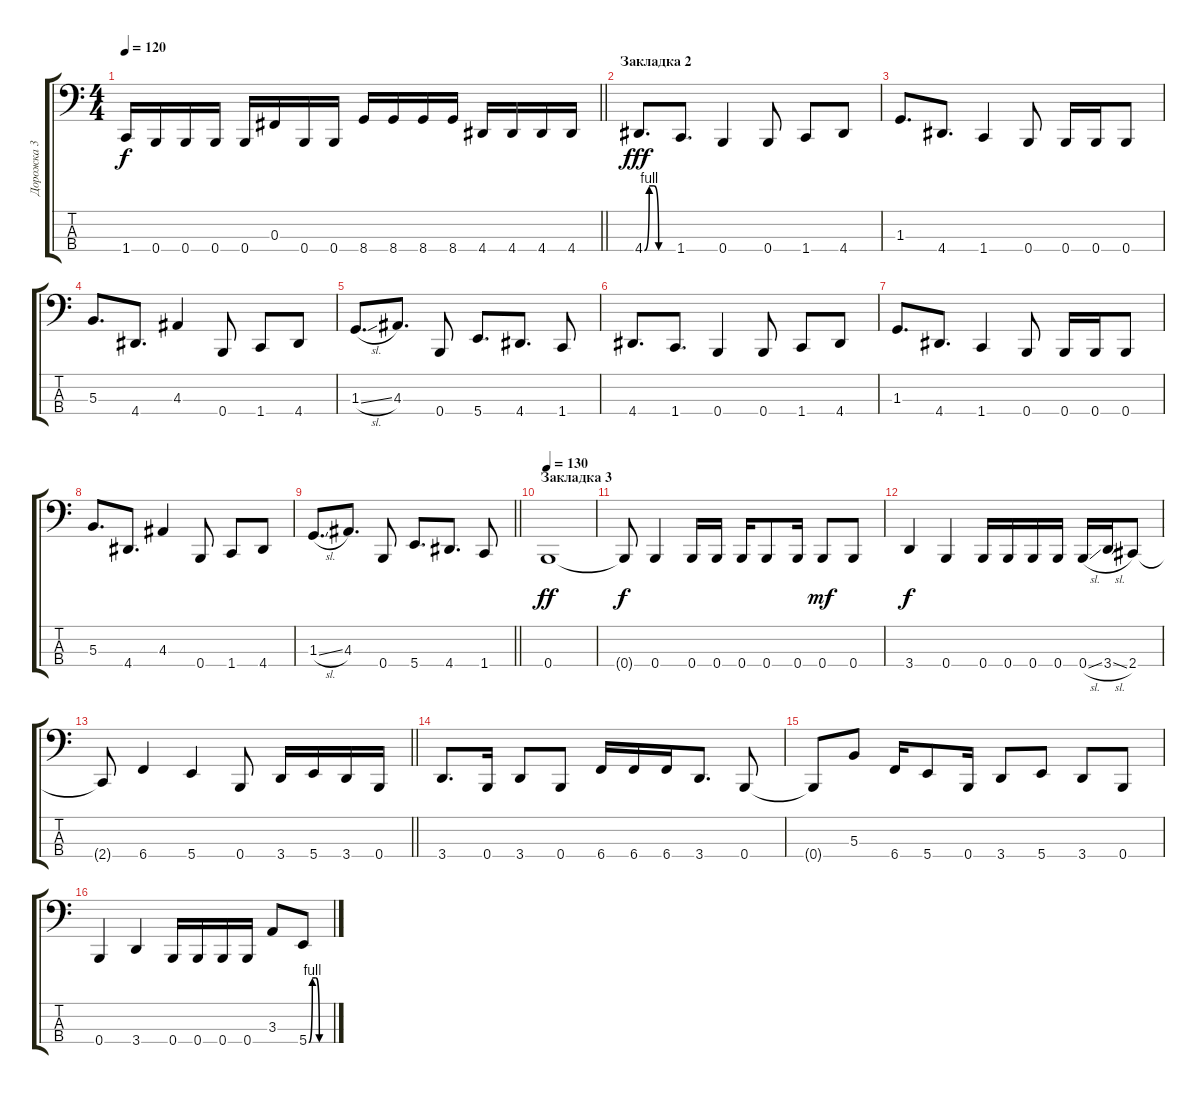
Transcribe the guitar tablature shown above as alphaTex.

\track ("Дорожка 3" "Дорожка 3") {instrument slapbass2}
\staff {score tabs}
\tuning (E2 B1 Gb1 B0) {hide}
\ts (4 4)
\tempo 120
\clef f4
\barLineRight lightlight
\ks c
1.4.16{dy f} 0.4.16 0.4.16 0.4.16 0.4.16 0.3.16 0.4.16 0.4.16 8.4.16 8.4.16 8.4.16 8.4.16 4.4.16 4.4.16 4.4.16 4.4.16 |
\section ("" "Закладка 2")
4.4{be (custom 0 0 10 4 20 4 30 0 60 0)}.8{d dy fff} 1.4.8{d} 0.4.4 0.4.8 1.4.8 4.4.8 |
1.3.8{d} 4.4.8{d} 1.4.4 0.4.8 0.4.16 0.4.16 0.4.8 |
5.3.8{d} 4.4.8{d} 4.3.4 0.4.8 1.4.8 4.4.8 |
1.3{sl}.8{d} 4.3.8{d} 0.4.8 5.4.8{d} 4.4.8{d} 1.4.8 |
4.4.8{d} 1.4.8{d} 0.4.4 0.4.8 1.4.8 4.4.8 |
1.3.8{d} 4.4.8{d} 1.4.4 0.4.8 0.4.16 0.4.16 0.4.8 |
5.3.8{d} 4.4.8{d} 4.3.4 0.4.8 1.4.8 4.4.8 |
\barLineRight lightlight
1.3{sl}.8{d} 4.3.8{d} 0.4.8 5.4.8{d} 4.4.8{d} 1.4.8 |
\section ("" "Закладка 3")
\tempo 130
0.4.1{dy ff} |
0.4{t}.8{dy f} 0.4.4 0.4.16 0.4.16 0.4.16 0.4.8 0.4.16 0.4.8{dy mf} 0.4.8 |
3.4.4{dy f} 0.4.4 0.4.16 0.4.16 0.4.16 0.4.16 0.4{sl}.16 3.4{sl}.16 2.4.8 |
\barLineRight lightlight
2.4{t}.8 6.4.4 5.4.4 0.4.8 3.4.16 5.4.16 3.4.16 0.4.16 |
3.4.8{d} 0.4.16 3.4.8 0.4.8 6.4.16 6.4.16 6.4.16 3.4.8{d} 0.4.8 |
0.4{t}.8 5.3.8 6.4.16 5.4.8 0.4.16 3.4.8 5.4.8 3.4.8 0.4.8 |
0.4.4 3.4.4 0.4.16 0.4.16 0.4.16 0.4.16 3.3.8 5.4{be (custom 0 0 10 4 20 4 30 0 60 0)}.8
